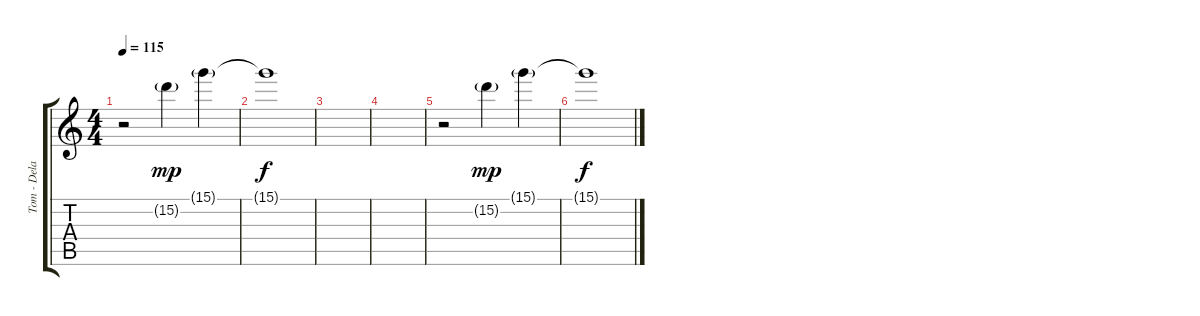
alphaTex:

\track ("Tom - Delay" "Tom - Dela") {instrument electricguitarjazz}
\staff {score tabs}
\tuning (E4 B3 G3 D3 A2 D2) {hide}
\ts (4 4)
\tempo 115
\clef g2
\ks c
r.2{dy f} 15.2{g}.4{dy mp} 15.1{g}.4 |
15.1{t}.1{dy f} |
|
|
r.2 15.2{g}.4{dy mp} 15.1{g}.4 |
15.1{t}.1{dy f}
